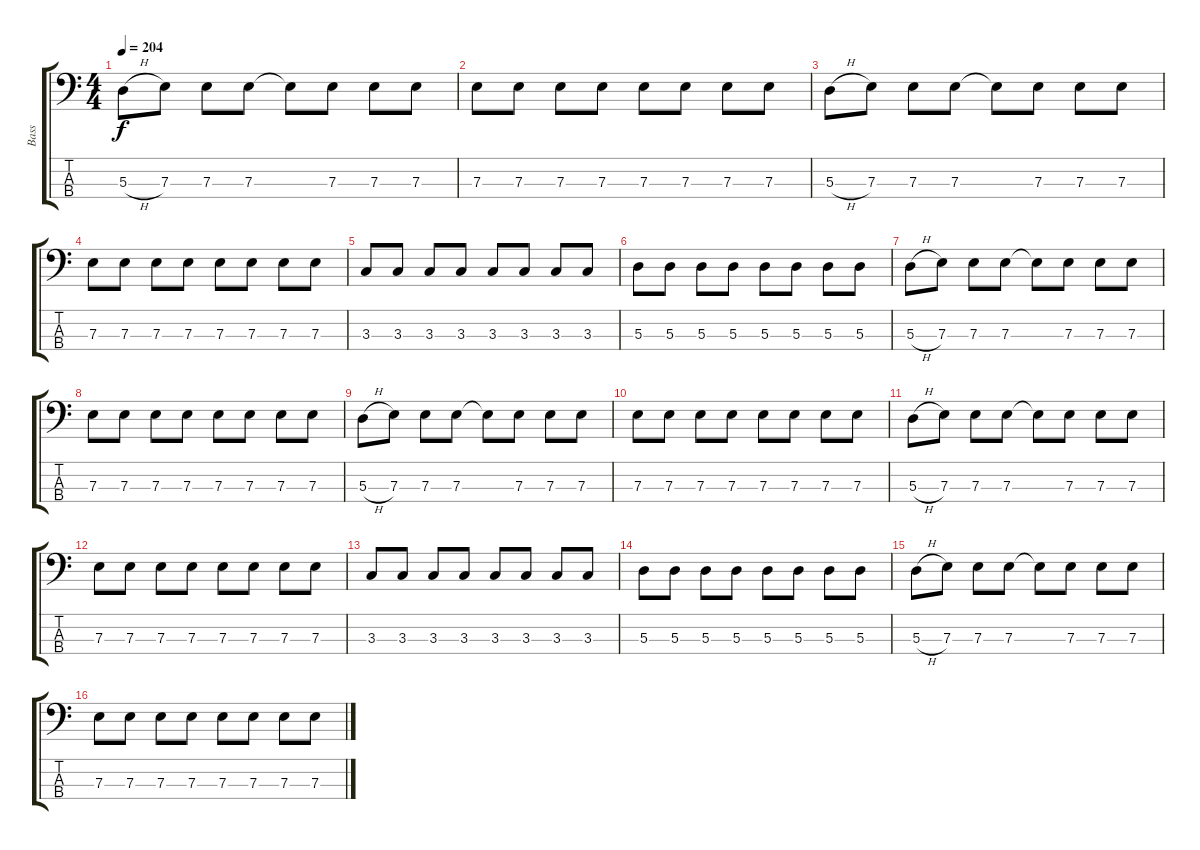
\track ("Bass" "Bass") {instrument electricbasspick}
\staff {score tabs}
\tuning (G2 D2 A1 E1) {hide}
\ts (4 4)
\tempo 204
\clef f4
\ks c
5.3{h}.8{dy f} 7.3.8 7.3.8 7.3.8 7.3{t}.8 7.3.8 7.3.8 7.3.8 |
7.3.8 7.3.8 7.3.8 7.3.8 7.3.8 7.3.8 7.3.8 7.3.8 |
5.3{h}.8 7.3.8 7.3.8 7.3.8 7.3{t}.8 7.3.8 7.3.8 7.3.8 |
7.3.8 7.3.8 7.3.8 7.3.8 7.3.8 7.3.8 7.3.8 7.3.8 |
3.3.8 3.3.8 3.3.8 3.3.8 3.3.8 3.3.8 3.3.8 3.3.8 |
5.3.8 5.3.8 5.3.8 5.3.8 5.3.8 5.3.8 5.3.8 5.3.8 |
5.3{h}.8 7.3.8 7.3.8 7.3.8 7.3{t}.8 7.3.8 7.3.8 7.3.8 |
7.3.8 7.3.8 7.3.8 7.3.8 7.3.8 7.3.8 7.3.8 7.3.8 |
5.3{h}.8 7.3.8 7.3.8 7.3.8 7.3{t}.8 7.3.8 7.3.8 7.3.8 |
7.3.8 7.3.8 7.3.8 7.3.8 7.3.8 7.3.8 7.3.8 7.3.8 |
5.3{h}.8 7.3.8 7.3.8 7.3.8 7.3{t}.8 7.3.8 7.3.8 7.3.8 |
7.3.8 7.3.8 7.3.8 7.3.8 7.3.8 7.3.8 7.3.8 7.3.8 |
3.3.8 3.3.8 3.3.8 3.3.8 3.3.8 3.3.8 3.3.8 3.3.8 |
5.3.8 5.3.8 5.3.8 5.3.8 5.3.8 5.3.8 5.3.8 5.3.8 |
5.3{h}.8 7.3.8 7.3.8 7.3.8 7.3{t}.8 7.3.8 7.3.8 7.3.8 |
7.3.8 7.3.8 7.3.8 7.3.8 7.3.8 7.3.8 7.3.8 7.3.8
